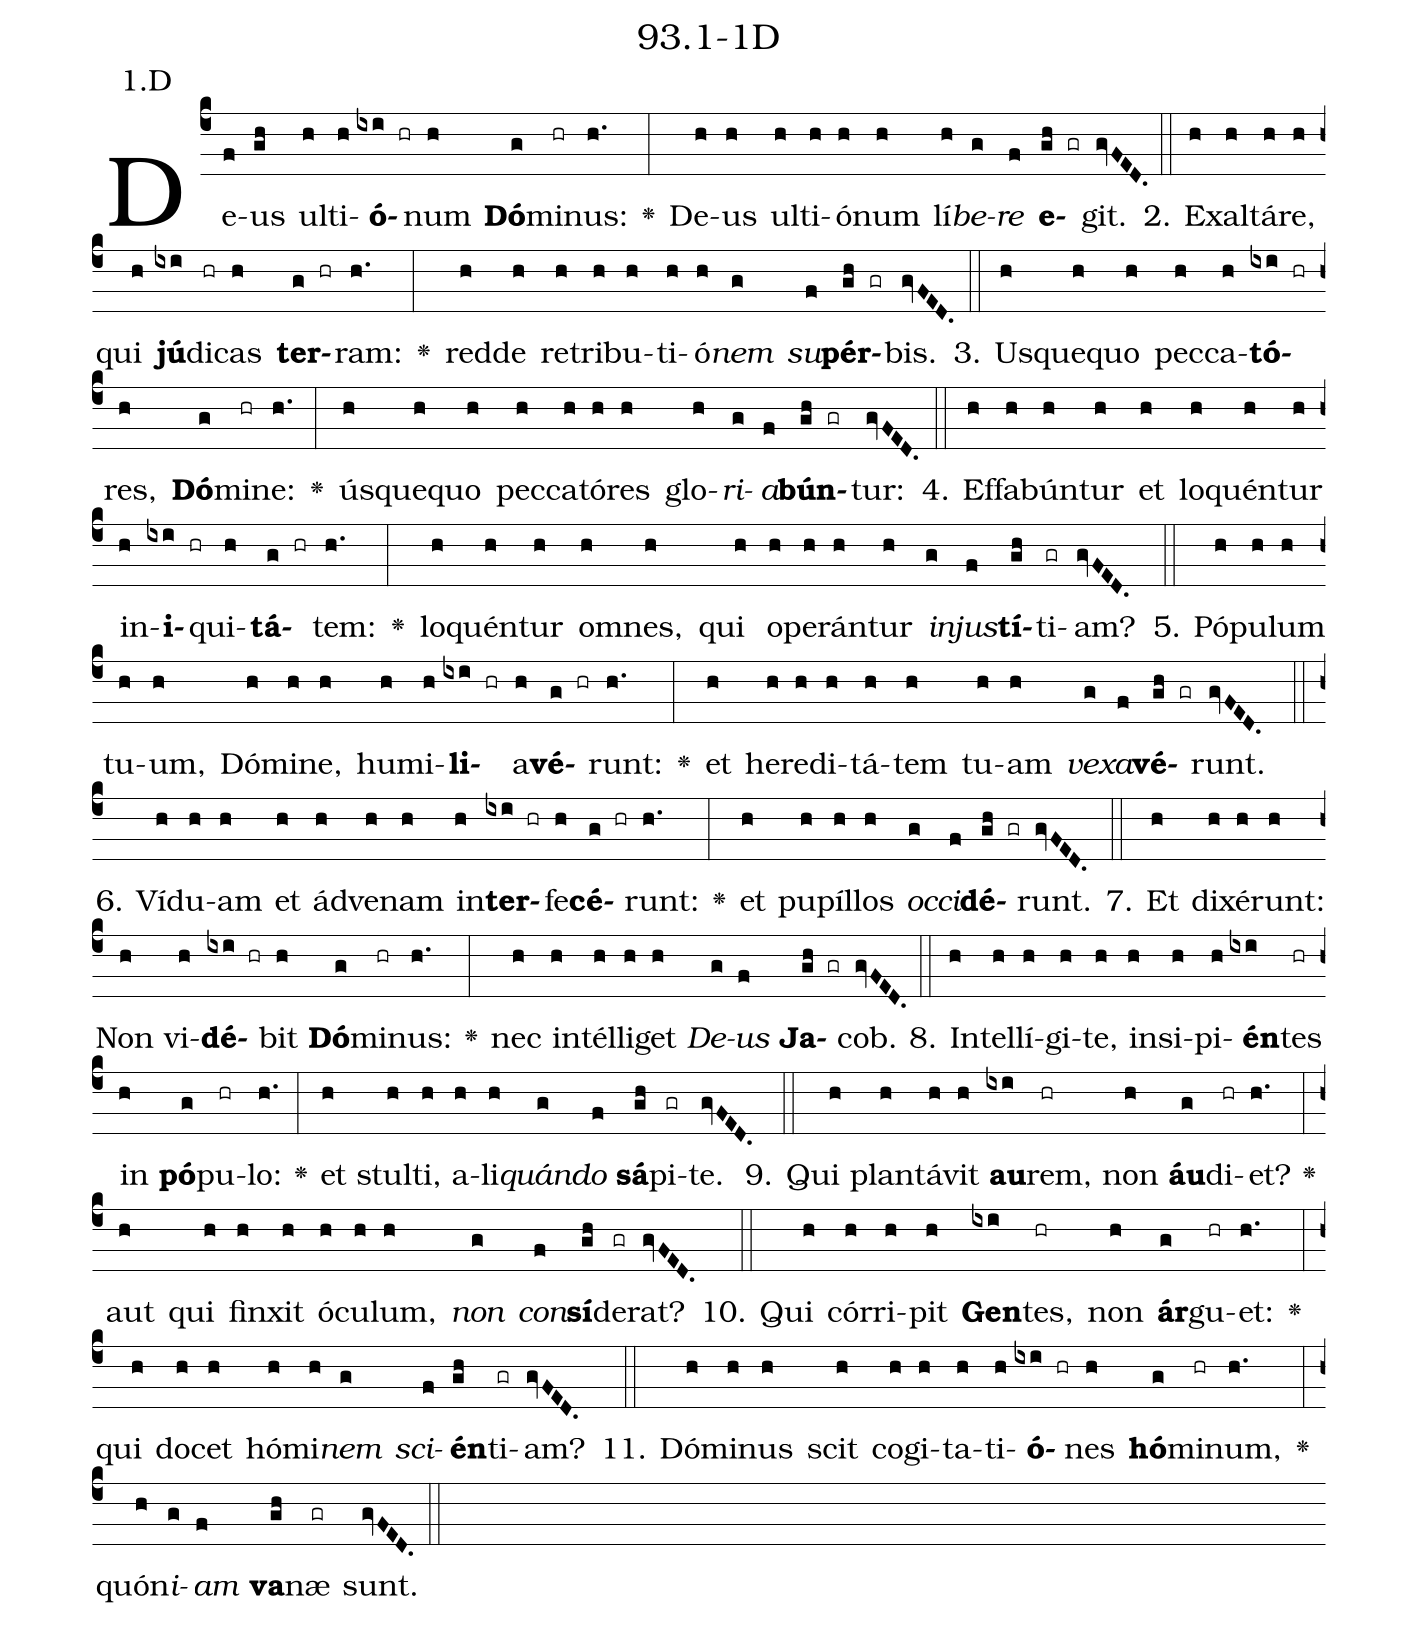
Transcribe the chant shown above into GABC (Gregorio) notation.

name: 93.1-1D;
annotation: 1.D;
%%
(c4)De(f)us(gh) ul(h)ti(h)<b>ó</b>(ixi hr)num(h) <b>Dó</b>(g)mi(hr)nus:(h.) <v>\greheightstar</v>(:) De(h)us(h) ul(h)ti(h)ó(h)num(h) lí(h)<i>be</i>(g)<i>re</i>(f) <b>e</b>(gh gr)git.(gvFED.) (::)
2. Ex(h)al(h)tá(h)re,(h) qui(h) <b>jú</b>(ixi)di(hr)cas(h) <b>ter</b>(g hr)ram:(h.) <v>\greheightstar</v>(:) red(h)de(h) re(h)tri(h)bu(h)ti(h)ó(h)<i>nem</i>(g) <i>su</i>(f)<b>pér</b>(gh gr)bis.(gvFED.) (::)
3. Us(h)que(h)quo(h) pec(h)ca(h)<b>tó</b>(ixi hr)res,(h) <b>Dó</b>(g)mi(hr)ne:(h.) <v>\greheightstar</v>(:) ús(h)que(h)quo(h) pec(h)ca(h)tó(h)res(h) glo(h)<i>ri</i>(g)<i>a</i>(f)<b>bún</b>(gh gr)tur:(gvFED.) (::)
4. Ef(h)fa(h)bún(h)tur(h) et(h) lo(h)quén(h)tur(h) in(h)<b>i</b>(ixi hr)qui(h)<b>tá</b>(g hr)tem:(h.) <v>\greheightstar</v>(:) lo(h)quén(h)tur(h) om(h)nes,(h) qui(h) o(h)pe(h)rán(h)tur(h) <i>in</i>(g)<i>jus</i>(f)<b>tí</b>(gh)ti(gr)am?(gvFED.) (::)
5. Pó(h)pu(h)lum(h) tu(h)um,(h) Dó(h)mi(h)ne,(h) hu(h)mi(h)<b>li</b>(ixi hr)a(h)<b>vé</b>(g hr)runt:(h.) <v>\greheightstar</v>(:) et(h) he(h)re(h)di(h)tá(h)tem(h) tu(h)am(h) <i>ve</i>(g)<i>xa</i>(f)<b>vé</b>(gh gr)runt.(gvFED.) (::)
6. Ví(h)du(h)am(h) et(h) ád(h)ve(h)nam(h) in(h)<b>ter</b>(ixi hr)fe(h)<b>cé</b>(g hr)runt:(h.) <v>\greheightstar</v>(:) et(h) pu(h)píl(h)los(h) <i>oc</i>(g)<i>ci</i>(f)<b>dé</b>(gh gr)runt.(gvFED.) (::)
7. Et(h) di(h)xé(h)runt:(h) Non(h) vi(h)<b>dé</b>(ixi hr)bit(h) <b>Dó</b>(g)mi(hr)nus:(h.) <v>\greheightstar</v>(:) nec(h) in(h)tél(h)li(h)get(h) <i>De</i>(g)<i>us</i>(f) <b>Ja</b>(gh gr)cob.(gvFED.) (::)
8. In(h)tel(h)lí(h)gi(h)te,(h) in(h)si(h)pi(h)<b>én</b>(ixi)tes(hr) in(h) <b>pó</b>(g)pu(hr)lo:(h.) <v>\greheightstar</v>(:) et(h) stul(h)ti,(h) a(h)li(h)<i>quán</i>(g)<i>do</i>(f) <b>sá</b>(gh)pi(gr)te.(gvFED.) (::)
9. Qui(h) plan(h)tá(h)vit(h) <b>au</b>(ixi)rem,(hr) non(h) <b>áu</b>(g)di(hr)et?(h.) <v>\greheightstar</v>(:) aut(h) qui(h) fin(h)xit(h) ó(h)cu(h)lum,(h) <i>non</i>(g) <i>con</i>(f)<b>sí</b>(gh)de(gr)rat?(gvFED.) (::)
10. Qui(h) cór(h)ri(h)pit(h) <b>Gen</b>(ixi)tes,(hr) non(h) <b>ár</b>(g)gu(hr)et:(h.) <v>\greheightstar</v>(:) qui(h) do(h)cet(h) hó(h)mi(h)<i>nem</i>(g) <i>sci</i>(f)<b>én</b>(gh)ti(gr)am?(gvFED.) (::)
11. Dó(h)mi(h)nus(h) scit(h) co(h)gi(h)ta(h)ti(h)<b>ó</b>(ixi hr)nes(h) <b>hó</b>(g)mi(hr)num,(h.) <v>\greheightstar</v>(:) quón(h)<i>i</i>(g)<i>am</i>(f) <b>va</b>(gh)næ(gr) sunt.(gvFED.) (::)
